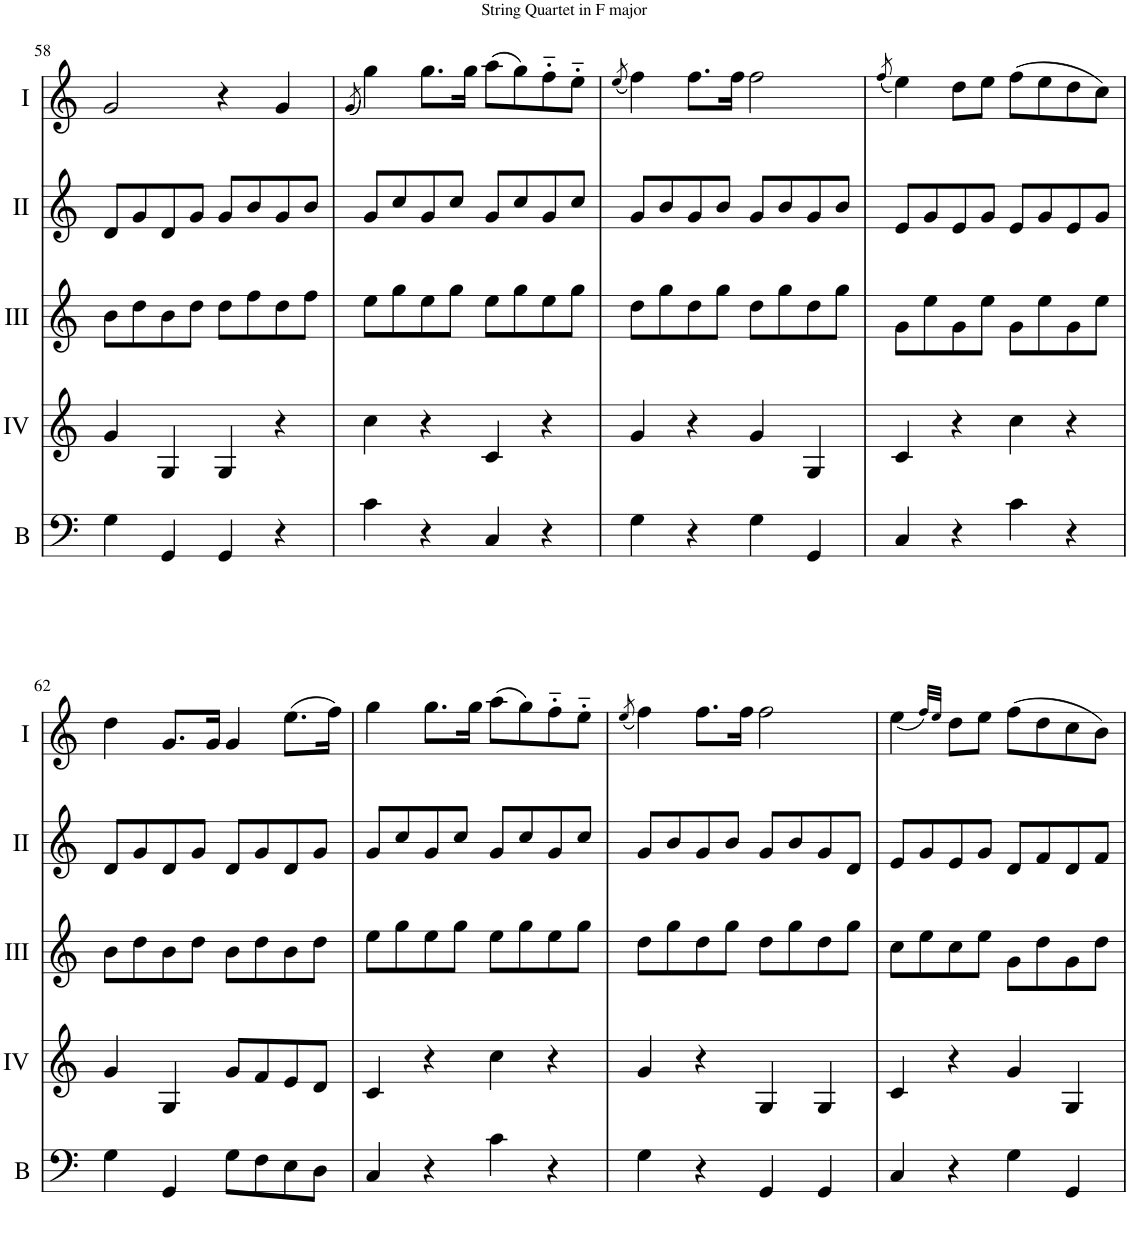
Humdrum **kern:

**kern	**kern	**kern	**kern	**kern
*part5	*part4	*part3	*part2	*part1
*staff5	*staff4	*staff3	*staff2	*staff1
*I"Bass	*I"Acc. 4	*I"Acc. 3	*I"Acc. 2	*I"Acc. 1
*I'B	*	*	*	*
!!LO:PB:g=z
*clefF4	*clefG2	*clefG2	*clefG2	*clefG2
*Trd7c12	*Trd7c12	*Trd7c12	*	*
*k[]	*k[]	*k[]	*k[]	*k[]
*M4/4	*M4/4	*M4/4	*M4/4	*M4/4
*met(c)	*met(c)	*met(c)	*met(c)	*met(c)
=58	=58	=58	=58	=58
4G\	4g/	8b\L	8d/L	2g/
.	.	8dd\	8g/	.
4GG/	4G/	8b\	8d/	.
.	.	8dd\J	8g/J	.
4GG/	4G/	8dd\L	8g/L	4r
.	.	8ff\	8b/	.
4r	4r	8dd\	8g/	4g/
.	.	8ff\J	8b/J	.
=59	=59	=59	=59	=59
.	.	.	.	(8qg/
4c\	4cc\	8ee\L	8g/L	4gg\)
.	.	8gg\	8cc/	.
4r	4r	8ee\	8g/	8.gg\L
.	.	8gg\J	8cc/J	.
.	.	.	.	16gg\Jk
4C/	4c/	8ee\L	8g/L	(8aa\L
.	.	8gg\	8cc/	8gg\)
4r	4r	8ee\	8g/	8ff'~\
.	.	8gg\J	8cc/J	8ee'~\J
=60	=60	=60	=60	=60
.	.	.	.	(8qee/
4G\	4g/	8dd\L	8g/L	4ff\)
.	.	8gg\	8b/	.
4r	4r	8dd\	8g/	8.ff\L
.	.	8gg\J	8b/J	.
.	.	.	.	16ff\Jk
4G\	4g/	8dd\L	8g/L	2ff\
.	.	8gg\	8b/	.
4GG/	4G/	8dd\	8g/	.
.	.	8gg\J	8b/J	.
=61	=61	=61	=61	=61
.	.	.	.	(8qff/
4C/	4c/	8g\L	8e/L	4ee\)
.	.	8ee\	8g/	.
4r	4r	8g\	8e/	8dd\L
.	.	8ee\J	8g/J	8ee\J
4c\	4cc\	8g\L	8e/L	(8ff\L
.	.	8ee\	8g/	8ee\
4r	4r	8g\	8e/	8dd\
.	.	8ee\J	8g/J	8cc\J)
!!LO:LB:g=z
=62	=62	=62	=62	=62
4G\	4g/	8b\L	8d/L	4dd\
.	.	8dd\	8g/	.
4GG/	4G/	8b\	8d/	8.g/L
.	.	8dd\J	8g/J	.
.	.	.	.	16g/Jk
8G\L	8g/L	8b\L	8d/L	4g/
8F\	8f/	8dd\	8g/	.
8E\	8e/	8b\	8d/	(8.ee\L
8D\J	8d/J	8dd\J	8g/J	.
.	.	.	.	16ff\Jk)
=63	=63	=63	=63	=63
4C/	4c/	8ee\L	8g/L	4gg\
.	.	8gg\	8cc/	.
4r	4r	8ee\	8g/	8.gg\L
.	.	8gg\J	8cc/J	.
.	.	.	.	16gg\Jk
4c\	4cc\	8ee\L	8g/L	(8aa\L
.	.	8gg\	8cc/	8gg\)
4r	4r	8ee\	8g/	8ff'~\
.	.	8gg\J	8cc/J	8ee'~\J
=64	=64	=64	=64	=64
.	.	.	.	(8qee/
4G\	4g/	8dd\L	8g/L	4ff\)
.	.	8gg\	8b/	.
4r	4r	8dd\	8g/	8.ff\L
.	.	8gg\J	8b/J	.
.	.	.	.	16ff\Jk
4GG/	4G/	8dd\L	8g/L	2ff\
.	.	8gg\	8b/	.
4GG/	4G/	8dd\	8g/	.
.	.	8gg\J	8d/J	.
=65	=65	=65	=65	=65
4C/	4c/	8cc\L	8e/L	(<4ee\
.	.	8ee\	8g/	.
.	.	.	.	32qff/LLL)
.	.	.	.	32qee/JJJ
4r	4r	8cc\	8e/	8dd\L
.	.	8ee\J	8g/J	8ee\J
4G\	4g/	8g\L	8d/L	(8ff\L
.	.	8dd\	8f/	8dd\
4GG/	4G/	8g\	8d/	8cc\
.	.	8dd\J	8f/J	8b\J)
=	=	=	=	=
*-	*-	*-	*-	*-
